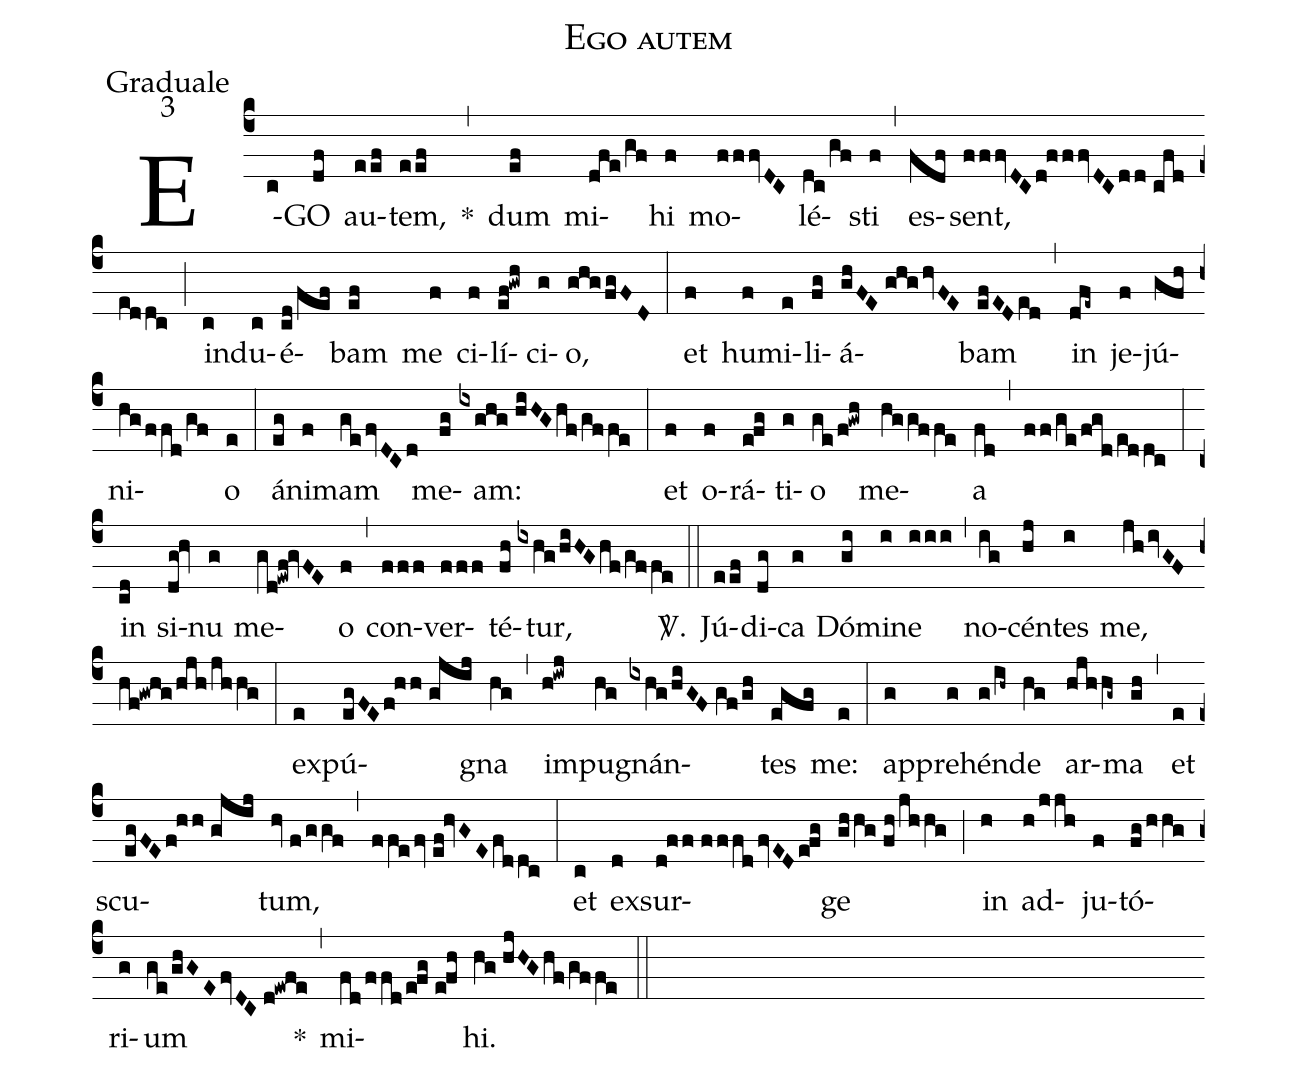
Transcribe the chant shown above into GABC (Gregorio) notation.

name:Ego autem;
office-part:Graduale;
mode:3;
%%
(c4) E(c)GO(df) au(eef)tem,(eef) *(,) dum(ef) mi(dfe/gf)hi(f) mo(fffvDC)lé(dc/gf)sti(f) (,) es(fdf)sent,(ff/fvDC/d!fffvDC/dd//cfd/eddc) (;) in(c)du(c)é(cd/fef)bam(ef) me(f) ci(f)lí(ef!gwh)ci(g)o,(ghg/fgFD) (:) et(f) hu(f)mi(e)li(fg)á(ghFE//ghg/hvFE)bam(efEDed) (,) in(dfe~) je(f)jú(gfh)ni(hg/ffd/gf)o(e) (:) á(eg)ni(f)mam(ge/fvDCd) me(fg)am:(ixghg//hiHG/hf/gffe) (:) et(f) o(f)rá(e!fg)ti(g)o(ge/f!gwh) me(hggffe)a(fd) (,) (ff/ge/fgd/eddc) (:) in(cd) si(dg!hv)nu(g) me(gd!ewf!gvFE)o(f) (,) con(fff)ver(fff)té(fh)tur,(ixhg/hiHGhf/gffe) <sp>V/</sp>.(::) Jú(eef)di(dg)ca(g) Dó(gi)mi(i)ne(iii) (,) no(ig)cén(hj)tes(i) me,(jh/ivGF//hf!gwhg/hjh/jhhg) (:) ex(e)pú(egFEf!hh//gjij)gna(hg) (,) im(h!iwj)pu(hg)gnán(ixhg/hiGF//gf/gh)tes(egfg) me:(e) (:) ap(g)pre(g)hén(g/ih~)de(hg) ar(hjhhg~)ma(gh) (,) et(e) scu(egFEf!hh//gjij)tum,(hv//f/ggf) (,) (ffe/fv//ef!hvGEfddc) (:) et(c) ex(d)sur(d!ff//fffd/fvEDe!fg)ge(ghhg//fh/jhhg) (;) in(h) ad(h/jjh)ju(f)tó(fg/hhg)ri(g)um(ge/ghGEfvDC//d!ewfe) *(,) mi(fd/ffd/e!fg//e!fh)hi.(hg//hjHGhf/gffe) (::)
